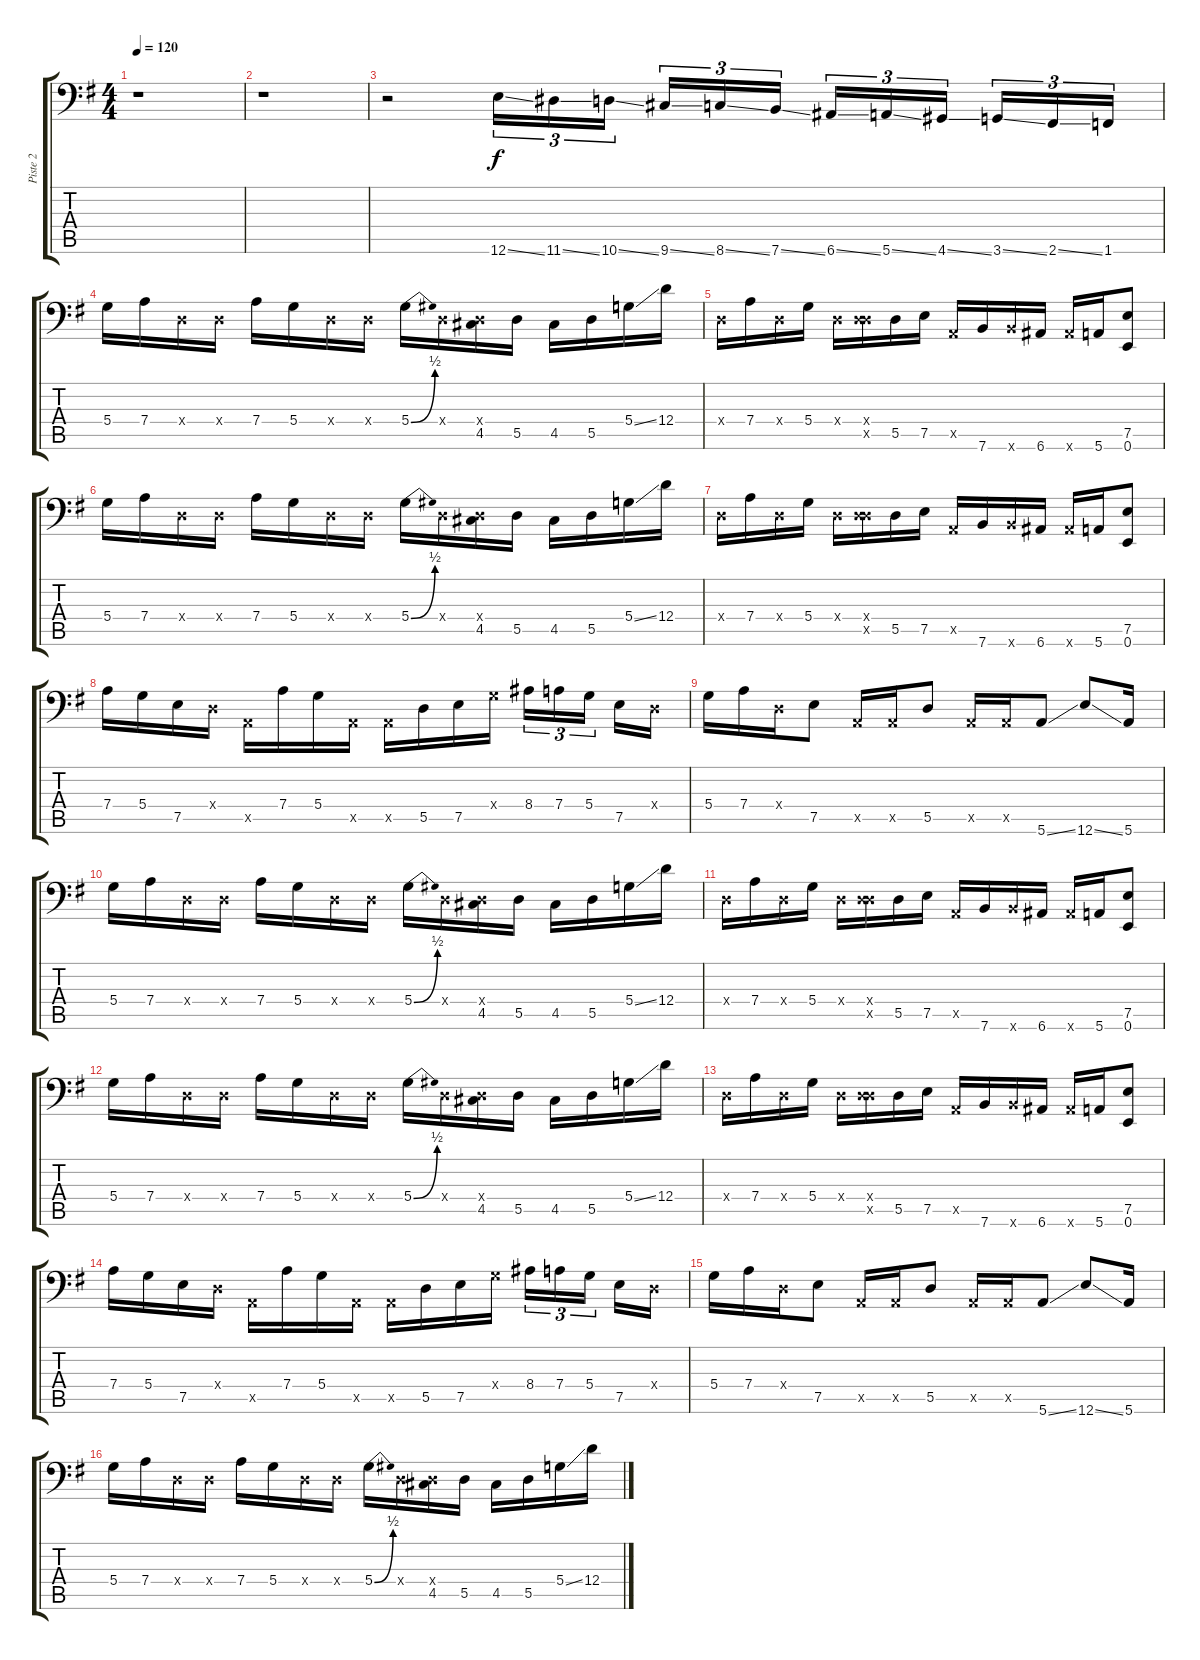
\track ("Piste 2" "Piste 2") {instrument electricbassfinger}
\staff {score tabs}
\tuning (E3 B2 G2 D2 A1 E1) {hide}
\ts (4 4)
\tempo 120
\clef f4
\ks eminor
r.1{dy f instrument electricbassfinger} |
r.1 |
r.2 12.6{ss}.16{tu (3 2)} 11.6{ss}.16{tu (3 2)} 10.6{ss}.16{tu (3 2)} 9.6{ss}.16{tu (3 2)} 8.6{ss}.16{tu (3 2)} 7.6{ss}.16{tu (3 2)} 6.6{ss}.16{tu (3 2)} 5.6{ss}.16{tu (3 2)} 4.6{ss}.16{tu (3 2)} 3.6{ss}.16{tu (3 2)} 2.6{ss}.16{tu (3 2)} 1.6.16{tu (3 2)} |
5.4.16 7.4.16 0.4{x}.16 0.4{x}.16 7.4.16 5.4.16 0.4{x}.16 0.4{x}.16 5.4{be (bend 0 0 60 2)}.16 0.4{x}.16 (0.4{x} 4.5).16 5.5.16 4.5.16 5.5.16 5.4{ss}.16 12.4.16 |
0.4{x}.16 7.4.16 0.4{x}.16 5.4.16 0.4{x}.16 (0.4{x} 5.5{x}).16 5.5.16 7.5.16 0.5{x}.16 7.6.16 7.6{x}.16 6.6.16 6.6{x}.16 5.6.16 (7.5 0.6).8 |
5.4.16 7.4.16 0.4{x}.16 0.4{x}.16 7.4.16 5.4.16 0.4{x}.16 0.4{x}.16 5.4{be (bend 0 0 60 2)}.16 0.4{x}.16 (0.4{x} 4.5).16 5.5.16 4.5.16 5.5.16 5.4{ss}.16 12.4.16 |
0.4{x}.16 7.4.16 0.4{x}.16 5.4.16 0.4{x}.16 (0.4{x} 5.5{x}).16 5.5.16 7.5.16 0.5{x}.16 7.6.16 7.6{x}.16 6.6.16 6.6{x}.16 5.6.16 (7.5 0.6).8 |
7.4.16 5.4.16 7.5.16 0.4{x}.16 0.5{x}.16 7.4.16 5.4.16 0.5{x}.16 0.5{x}.16 5.5.16 7.5.16 5.4{x}.16 8.4.16{tu (3 2)} 7.4.16{tu (3 2)} 5.4.16{tu (3 2)} 7.5.16 0.4{x}.16 |
5.4.16 7.4.16 0.4{x}.16 7.5.8 0.5{x}.16 0.5{x}.16 5.5.8 0.5{x}.16 0.5{x}.16 5.6{ss}.8 12.6{ss}.8 5.6.16 |
5.4.16 7.4.16 0.4{x}.16 0.4{x}.16 7.4.16 5.4.16 0.4{x}.16 0.4{x}.16 5.4{be (bend 0 0 60 2)}.16 0.4{x}.16 (0.4{x} 4.5).16 5.5.16 4.5.16 5.5.16 5.4{ss}.16 12.4.16 |
0.4{x}.16 7.4.16 0.4{x}.16 5.4.16 0.4{x}.16 (0.4{x} 5.5{x}).16 5.5.16 7.5.16 0.5{x}.16 7.6.16 7.6{x}.16 6.6.16 6.6{x}.16 5.6.16 (7.5 0.6).8 |
5.4.16 7.4.16 0.4{x}.16 0.4{x}.16 7.4.16 5.4.16 0.4{x}.16 0.4{x}.16 5.4{be (bend 0 0 60 2)}.16 0.4{x}.16 (0.4{x} 4.5).16 5.5.16 4.5.16 5.5.16 5.4{ss}.16 12.4.16 |
0.4{x}.16 7.4.16 0.4{x}.16 5.4.16 0.4{x}.16 (0.4{x} 5.5{x}).16 5.5.16 7.5.16 0.5{x}.16 7.6.16 7.6{x}.16 6.6.16 6.6{x}.16 5.6.16 (7.5 0.6).8 |
7.4.16 5.4.16 7.5.16 0.4{x}.16 0.5{x}.16 7.4.16 5.4.16 0.5{x}.16 0.5{x}.16 5.5.16 7.5.16 5.4{x}.16 8.4.16{tu (3 2)} 7.4.16{tu (3 2)} 5.4.16{tu (3 2)} 7.5.16 0.4{x}.16 |
5.4.16 7.4.16 0.4{x}.16 7.5.8 0.5{x}.16 0.5{x}.16 5.5.8 0.5{x}.16 0.5{x}.16 5.6{ss}.8 12.6{ss}.8 5.6.16 |
5.4.16 7.4.16 0.4{x}.16 0.4{x}.16 7.4.16 5.4.16 0.4{x}.16 0.4{x}.16 5.4{be (bend 0 0 60 2)}.16 0.4{x}.16 (0.4{x} 4.5).16 5.5.16 4.5.16 5.5.16 5.4{ss}.16 12.4.16
